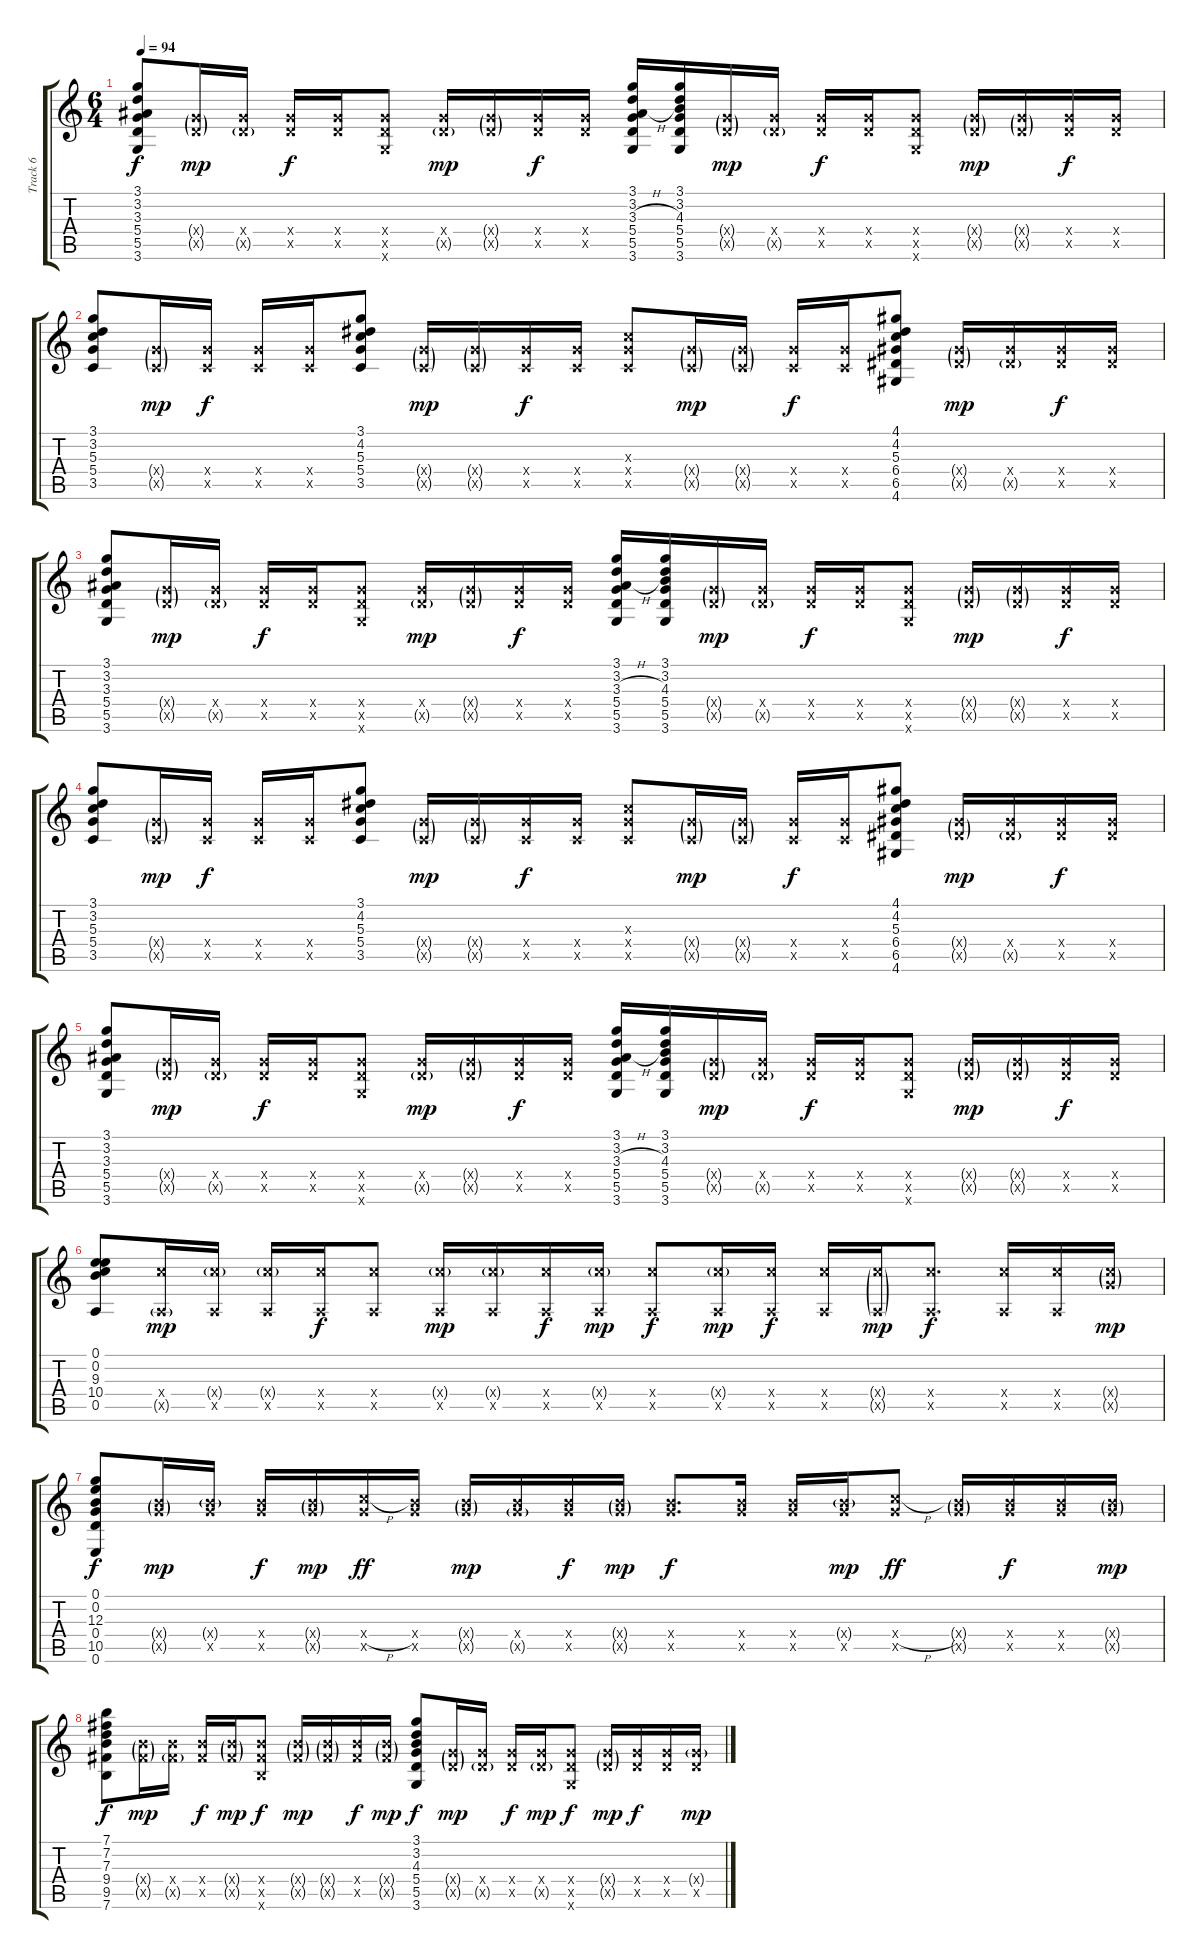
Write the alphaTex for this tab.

\track ("Track 6" "Track 6") {instrument acousticguitarsteel}
\staff {score tabs}
\tuning (E4 B3 G3 D3 A2 E2) {hide}
\ts (6 4)
\tempo 94
\clef g2
\ks c
(3.1 3.2 3.3 5.4 5.5 3.6).8{dy f} (5.4{g x} 5.5{g x}).16{dy mp} (5.4{x} 5.5{g x}).16 (5.4{x} 5.5{x}).16{dy f} (5.4{x} 5.5{x}).16 (5.4{x} 5.5{x} 3.6{x}).8 (5.4{x} 5.5{g x}).16{dy mp} (5.4{g x} 5.5{g x}).16 (5.4{x} 5.5{x}).16{dy f} (5.4{x} 5.5{x}).16 (3.1 3.2 3.3{h} 5.4 5.5 3.6).16 (3.1 3.2 4.3 5.4 5.5 3.6).16 (5.4{g x} 5.5{g x}).16{dy mp} (5.4{x} 5.5{g x}).16 (5.4{x} 5.5{x}).16{dy f} (5.4{x} 5.5{x}).16 (5.4{x} 5.5{x} 3.6{x}).8 (5.4{g x} 5.5{g x}).16{dy mp} (5.4{g x} 5.5{g x}).16 (5.4{x} 5.5{x}).16{dy f} (5.4{x} 5.5{x}).16 |
(3.1 3.2 5.3 5.4 3.5).8 (5.4{g x} 3.5{g x}).16{dy mp} (5.4{x} 3.5{x}).16{dy f} (5.4{x} 3.5{x}).16 (5.4{x} 3.5{x}).16 (3.1 4.2 5.3 5.4 3.5).8 (5.4{g x} 3.5{g x}).16{dy mp} (5.4{g x} 3.5{g x}).16 (5.4{x} 3.5{x}).16{dy f} (5.4{x} 3.5{x}).16 (5.3{x} 5.4{x} 3.5{x}).8 (5.4{g x} 3.5{g x}).16{dy mp} (5.4{g x} 3.5{g x}).16 (5.4{x} 3.5{x}).16{dy f} (5.4{x} 3.5{x}).16 (4.1 4.2 5.3 6.4 6.5 4.6).8 (6.4{g x} 6.5{g x}).16{dy mp} (6.4{x} 6.5{g x}).16 (6.4{x} 6.5{x}).16{dy f} (6.4{x} 6.5{x}).16 |
(3.1 3.2 3.3 5.4 5.5 3.6).8 (5.4{g x} 5.5{g x}).16{dy mp} (5.4{x} 5.5{g x}).16 (5.4{x} 5.5{x}).16{dy f} (5.4{x} 5.5{x}).16 (5.4{x} 5.5{x} 3.6{x}).8 (5.4{x} 5.5{g x}).16{dy mp} (5.4{g x} 5.5{g x}).16 (5.4{x} 5.5{x}).16{dy f} (5.4{x} 5.5{x}).16 (3.1 3.2 3.3{h} 5.4 5.5 3.6).16 (3.1 3.2 4.3 5.4 5.5 3.6).16 (5.4{g x} 5.5{g x}).16{dy mp} (5.4{x} 5.5{g x}).16 (5.4{x} 5.5{x}).16{dy f} (5.4{x} 5.5{x}).16 (5.4{x} 5.5{x} 3.6{x}).8 (5.4{g x} 5.5{g x}).16{dy mp} (5.4{g x} 5.5{g x}).16 (5.4{x} 5.5{x}).16{dy f} (5.4{x} 5.5{x}).16 |
(3.1 3.2 5.3 5.4 3.5).8 (5.4{g x} 3.5{g x}).16{dy mp} (5.4{x} 3.5{x}).16{dy f} (5.4{x} 3.5{x}).16 (5.4{x} 3.5{x}).16 (3.1 4.2 5.3 5.4 3.5).8 (5.4{g x} 3.5{g x}).16{dy mp} (5.4{g x} 3.5{g x}).16 (5.4{x} 3.5{x}).16{dy f} (5.4{x} 3.5{x}).16 (5.3{x} 5.4{x} 3.5{x}).8 (5.4{g x} 3.5{g x}).16{dy mp} (5.4{g x} 3.5{g x}).16 (5.4{x} 3.5{x}).16{dy f} (5.4{x} 3.5{x}).16 (4.1 4.2 5.3 6.4 6.5 4.6).8 (6.4{g x} 6.5{g x}).16{dy mp} (6.4{x} 6.5{g x}).16 (6.4{x} 6.5{x}).16{dy f} (6.4{x} 6.5{x}).16 |
(3.1 3.2 3.3 5.4 5.5 3.6).8 (5.4{g x} 5.5{g x}).16{dy mp} (5.4{x} 5.5{g x}).16 (5.4{x} 5.5{x}).16{dy f} (5.4{x} 5.5{x}).16 (5.4{x} 5.5{x} 3.6{x}).8 (5.4{x} 5.5{g x}).16{dy mp} (5.4{g x} 5.5{g x}).16 (5.4{x} 5.5{x}).16{dy f} (5.4{x} 5.5{x}).16 (3.1 3.2 3.3{h} 5.4 5.5 3.6).16 (3.1 3.2 4.3 5.4 5.5 3.6).16 (5.4{g x} 5.5{g x}).16{dy mp} (5.4{x} 5.5{g x}).16 (5.4{x} 5.5{x}).16{dy f} (5.4{x} 5.5{x}).16 (5.4{x} 5.5{x} 3.6{x}).8 (5.4{g x} 5.5{g x}).16{dy mp} (5.4{g x} 5.5{g x}).16 (5.4{x} 5.5{x}).16{dy f} (5.4{x} 5.5{x}).16 |
(0.1 0.2 9.3 10.4 0.5).8 (10.4{x} 0.5{g x}).16{dy mp} (10.4{g x} 0.5{x}).16 (10.4{g x} 0.5{x}).16 (10.4{x} 0.5{x}).16{dy f} (10.4{x} 0.5{x}).8 (10.4{g x} 0.5{x}).16{dy mp} (10.4{g x} 0.5{x}).16 (10.4{x} 0.5{x}).16{dy f} (10.4{g x} 0.5{x}).16{dy mp} (10.4{x} 0.5{x}).8{dy f} (10.4{g x} 0.5{x}).16{dy mp} (10.4{x} 0.5{x}).16{dy f} (10.4{x} 0.5{x}).16 (10.4{g x} 0.5{g x}).16{dy mp} (10.4{x} 0.5{x}).8{d dy f} (10.4{x} 0.5{x}).16 (10.4{x} 0.5{x}).16 (10.4{g x} 10.5{g x}).16{dy mp} |
(0.1 0.2 12.3 0.4 10.5 0.6).8{dy f} (9.4{g x} 10.5{g x}).16{dy mp} (9.4{g x} 10.5{x}).16 (9.4{x} 10.5{x}).16{dy f} (9.4{g x} 10.5{g x}).16{dy mp} (10.4{h x} 10.5{x}).16{dy ff} (9.4{x} 10.5{x}).16 (9.4{g x} 10.5{g x}).16{dy mp} (9.4{x} 10.5{g x}).16 (9.4{x} 10.5{x}).16{dy f} (9.4{g x} 10.5{g x}).16{dy mp} (9.4{x} 10.5{x}).8{d dy f} (9.4{x} 10.5{x}).16 (9.4{x} 10.5{x}).16 (9.4{g x} 10.5{x}).16{dy mp} (10.4{h x} 10.5{x}).8{dy ff} (9.4{g x} 10.5{g x}).16 (9.4{x} 10.5{x}).16{dy f} (9.4{x} 10.5{x}).16 (9.4{g x} 10.5{g x}).16{dy mp} |
(7.1 7.2 7.3 9.4 9.5 7.6).8{dy f} (9.4{g x} 9.5{g x}).16{dy mp} (9.4{x} 9.5{g x}).16 (9.4{x} 9.5{x}).16{dy f} (9.4{g x} 9.5{g x}).16{dy mp} (9.4{x} 9.5{x} 7.6{x}).8{dy f} (9.4{g x} 9.5{g x}).16{dy mp} (9.4{g x} 9.5{g x}).16 (9.4{x} 9.5{x}).16{dy f} (9.4{g x} 9.5{g x}).16{dy mp} (3.1 3.2 4.3 5.4 5.5 3.6).8{dy f} (5.4{g x} 5.5{g x}).16{dy mp} (5.4{x} 5.5{g x}).16 (5.4{x} 5.5{x}).16{dy f} (5.4{x} 5.5{g x}).16{dy mp} (5.4{x} 5.5{x} 3.6{x}).8{dy f} (5.4{g x} 5.5{g x}).16{dy mp} (5.4{x} 5.5{x}).16{dy f} (5.4{x} 5.5{x}).16 (5.4{g x} 5.5{x}).16{dy mp}
